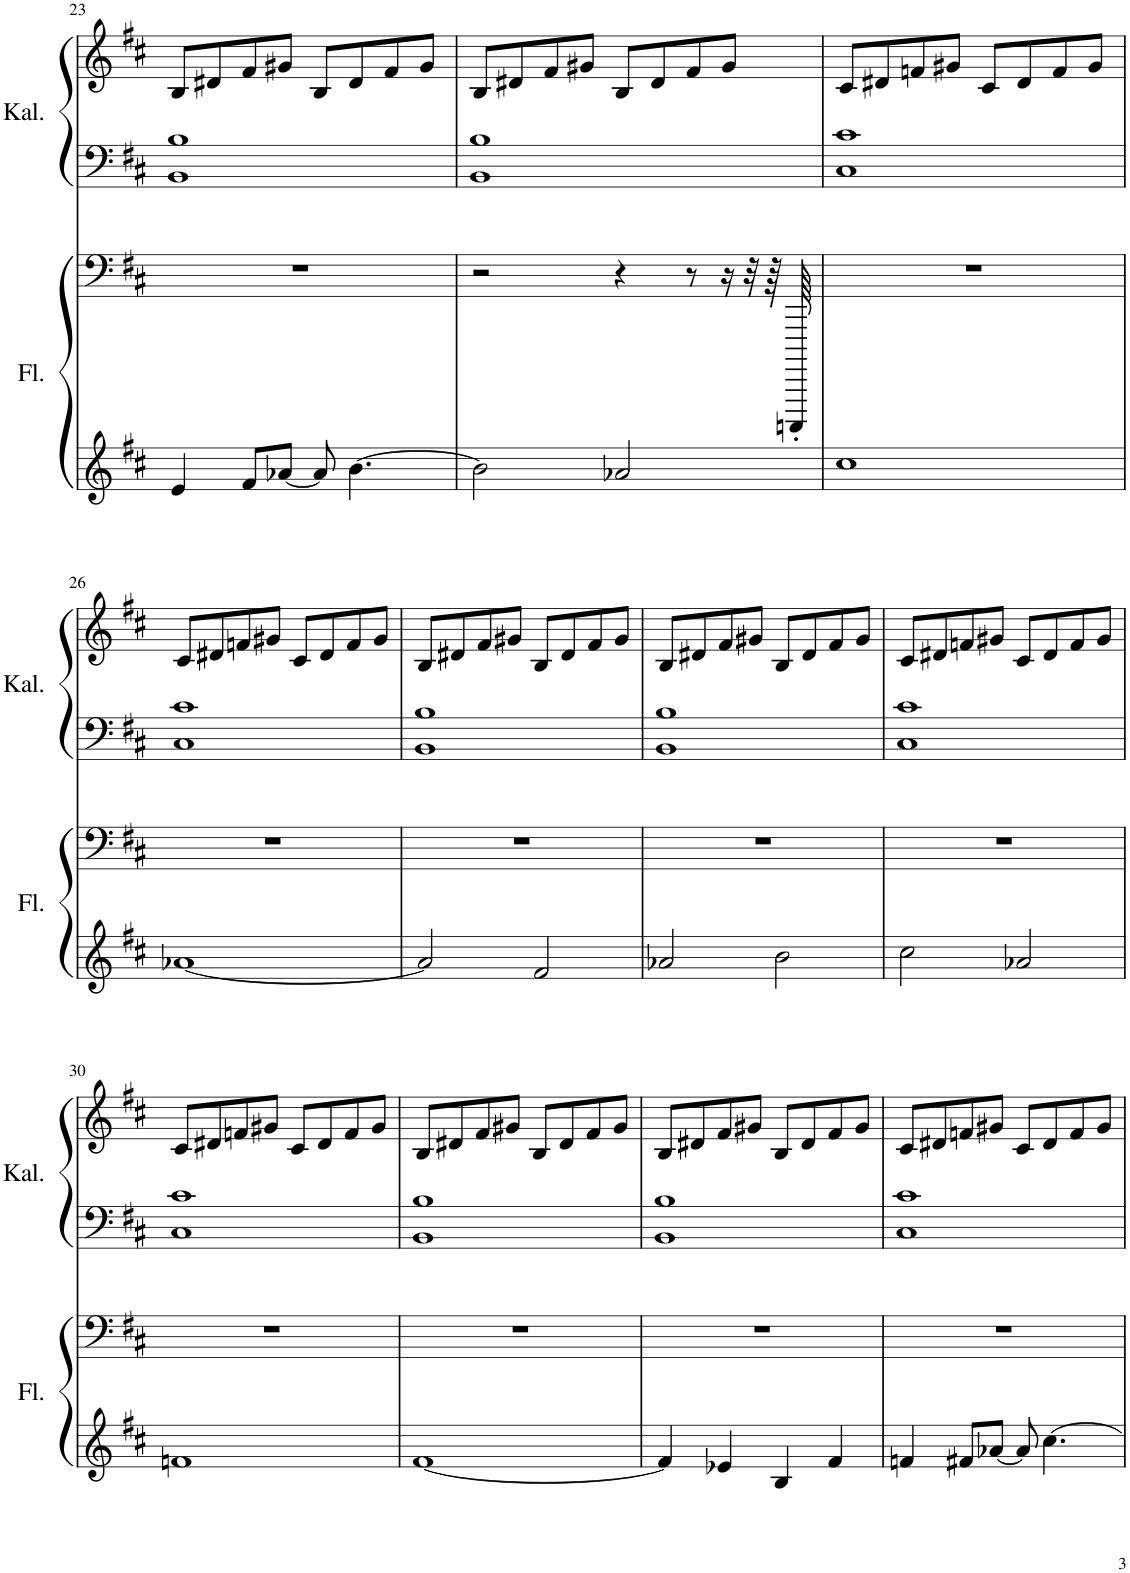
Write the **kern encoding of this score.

**kern	**kern	**kern	**kern
*part2	*part2	*part1	*part1
*staff4	*staff3	*staff2	*staff1
*I"Flute	*	*I"Kalimba	*
*I'Fl.	*	*I'Kal.	*
!!LO:PB:g=z
*clefG2	*clefF4	*clefF4	*clefG2
*k[f#c#]	*k[f#c#]	*k[f#c#]	*k[f#c#]
*M4/4	*M4/4	*M4/4	*M4/4
=23	=23	=23	=23
4e/	1r	1BB 1B	8B/L
.	.	.	8d#X/
8f#/L	.	.	8f#/
[8a-X/J	.	.	8g#X/J
8a-/]	.	.	8B/L
[4.b\	.	.	8d#/
.	.	.	8f#/
.	.	.	8g#/J
=24	=24	=24	=24
2b\]	2r	1BB 1B	8B/L
.	.	.	8d#X/
.	.	.	8f#/
.	.	.	8g#X/J
2a-X/	4r	.	8B/L
.	.	.	8d#/
.	8r	.	8f#/
.	16r	.	8g#/J
.	32r	.	.
.	64r	.	.
.	64CCCCCn'/	.	.
=25	=25	=25	=25
1cc#	1r	1C# 1c#	8c#/L
.	.	.	8d#X/
.	.	.	8fn/
.	.	.	8g#X/J
.	.	.	8c#/L
.	.	.	8d#/
.	.	.	8f/
.	.	.	8g#/J
!!LO:LB:g=z
=26	=26	=26	=26
[1a-X	1r	1C# 1c#	8c#/L
.	.	.	8d#X/
.	.	.	8fn/
.	.	.	8g#X/J
.	.	.	8c#/L
.	.	.	8d#/
.	.	.	8f/
.	.	.	8g#/J
=27	=27	=27	=27
2a-/]	1r	1BB 1B	8B/L
.	.	.	8d#X/
.	.	.	8f#/
.	.	.	8g#X/J
2f#/	.	.	8B/L
.	.	.	8d#/
.	.	.	8f#/
.	.	.	8g#/J
=28	=28	=28	=28
2a-X/	1r	1BB 1B	8B/L
.	.	.	8d#X/
.	.	.	8f#/
.	.	.	8g#X/J
2b\	.	.	8B/L
.	.	.	8d#/
.	.	.	8f#/
.	.	.	8g#/J
=29	=29	=29	=29
2cc#\	1r	1C# 1c#	8c#/L
.	.	.	8d#X/
.	.	.	8fn/
.	.	.	8g#X/J
2a-X/	.	.	8c#/L
.	.	.	8d#/
.	.	.	8f/
.	.	.	8g#/J
!!LO:LB:g=z
=30	=30	=30	=30
1fn	1r	1C# 1c#	8c#/L
.	.	.	8d#X/
.	.	.	8fn/
.	.	.	8g#X/J
.	.	.	8c#/L
.	.	.	8d#/
.	.	.	8f/
.	.	.	8g#/J
=31	=31	=31	=31
[1f#	1r	1BB 1B	8B/L
.	.	.	8d#X/
.	.	.	8f#/
.	.	.	8g#X/J
.	.	.	8B/L
.	.	.	8d#/
.	.	.	8f#/
.	.	.	8g#/J
=32	=32	=32	=32
4f#/]	1r	1BB 1B	8B/L
.	.	.	8d#X/
4e-X/	.	.	8f#/
.	.	.	8g#X/J
4B/	.	.	8B/L
.	.	.	8d#/
4f#/	.	.	8f#/
.	.	.	8g#/J
=33	=33	=33	=33
4fn/	1r	1C# 1c#	8c#/L
.	.	.	8d#X/
8f#X/L	.	.	8fn/
[8a-X/J	.	.	8g#X/J
8a-/]	.	.	8c#/L
[4.cc#\	.	.	8d#/
.	.	.	8f/
.	.	.	8g#/J
=	=	=	=
*-	*-	*-	*-
